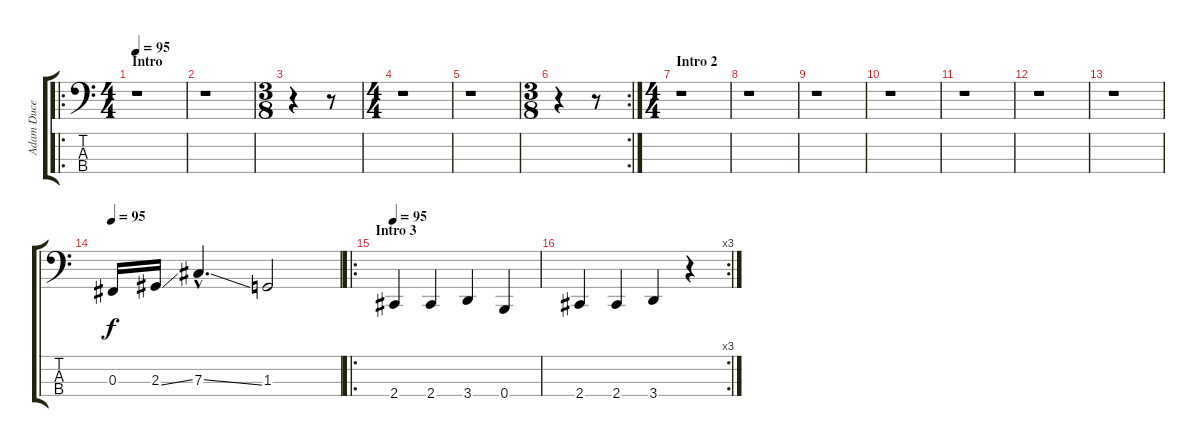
\track ("Adam Duce - Bass" "Adam Duce ") {instrument electricbasspick}
\staff {score tabs}
\tuning (E2 B1 Gb1 B0) {hide}
\ro
\ts (4 4)
\section ("" "Intro")
\tempo 95
\tempo 90
\tempo 95
\clef f4
\ks c
r.1{dy f instrument electricbasspick} |
r.1 |
\ts (3 8)
r.4 r.8 |
\ts (4 4)
r.1 |
r.1 |
\rc 2
\ts (3 8)
r.4 r.8 |
\ts (4 4)
\section ("" "Intro 2")
r.1 |
r.1 |
r.1 |
r.1 |
r.1 |
r.1 |
r.1 |
\tempo 95
0.3.16{volume 16 balance 8 instrument electricbasspick} 2.3{ss}.16 7.3{ss hac}.4{d} 1.3.2 |
\ro
\section ("" "Intro 3")
\tempo 95
2.4.4{volume 16 balance 8 instrument electricbasspick} 2.4.4 3.4.4 0.4.4 |
\rc 3
2.4.4 2.4.4 3.4.4 r.4
